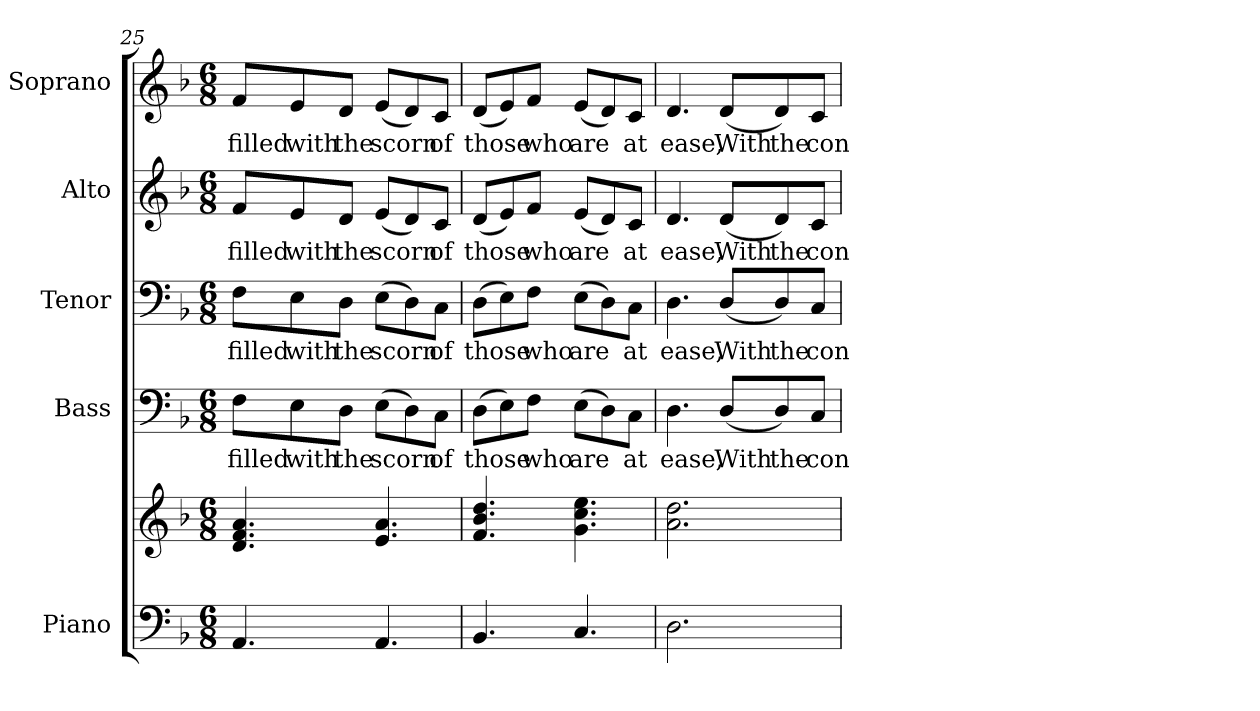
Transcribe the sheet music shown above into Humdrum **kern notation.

**kern	**kern	**kern	**text	**kern	**text	**kern	**text	**kern	**text
*part5	*part5	*part4	*part4	*part3	*part3	*part2	*part2	*part1	*part1
*staff6	*staff5	*staff4	*staff4	*staff3	*staff3	*staff2	*staff2	*staff1	*staff1
*I"Piano	*	*I"Bass	*	*I"Tenor	*	*I"Alto	*	*I"Soprano	*
*I'Pno.	*	*I'B.	*	*I'T.	*	*I'A.	*	*I'S.	*
!!LO:PB:g=z
*clefF4	*clefG2	*clefF4	*	*clefF4	*	*clefG2	*	*clefG2	*
*k[b-]	*k[b-]	*k[b-]	*	*k[b-]	*	*k[b-]	*	*k[b-]	*
*F:	*F:	*F:	*	*F:	*	*F:	*	*F:	*
*M6/8	*M6/8	*M6/8	*	*M6/8	*	*M6/8	*	*M6/8	*
=25	=25	=25	=25	=25	=25	=25	=25	=25	=25
!	!	!	!LO:LY:b:color=#000000	!	!	!	!	!	!
!	!	!	!	!	!LO:LY:b:color=#000000	!	!	!	!
!	!	!	!	!	!	!	!LO:LY:b:color=#000000	!	!
!	!	!	!	!	!	!	!	!	!LO:LY:b:color=#000000
4.AAi/	4.di/ 4.fi 4.ai	8Fi\L	filled	8Fi\L	filled	8fi/L	filled	8fi/L	filled
!	!	!	!LO:LY:b:color=#000000	!	!	!	!	!	!
!	!	!	!	!	!LO:LY:b:color=#000000	!	!	!	!
!	!	!	!	!	!	!	!LO:LY:b:color=#000000	!	!
!	!	!	!	!	!	!	!	!	!LO:LY:b:color=#000000
.	.	8Ei\	with	8Ei\	with	8ei/	with	8ei/	with
!	!	!	!LO:LY:b:color=#000000	!	!	!	!	!	!
!	!	!	!	!	!LO:LY:b:color=#000000	!	!	!	!
!	!	!	!	!	!	!	!LO:LY:b:color=#000000	!	!
!	!	!	!	!	!	!	!	!	!LO:LY:b:color=#000000
.	.	8Di\J	the	8Di\J	the	8di/J	the	8di/J	the
!	!	!	!LO:LY:b:color=#000000	!	!	!	!	!	!
!	!	!	!	!	!LO:LY:b:color=#000000	!	!	!	!
!	!	!	!	!	!	!	!LO:LY:b:color=#000000	!	!
!	!	!	!	!	!	!	!	!	!LO:LY:b:color=#000000
4.AAi/	4.ei/ 4.ai	(8Ei\L	scorn	(8Ei\L	scorn	(8ei/L	scorn	(8ei/L	scorn
.	.	8Di\)	.	8Di\)	.	8di/)	.	8di/)	.
!	!	!	!LO:LY:b:color=#000000	!	!	!	!	!	!
!	!	!	!	!	!LO:LY:b:color=#000000	!	!	!	!
!	!	!	!	!	!	!	!LO:LY:b:color=#000000	!	!
!	!	!	!	!	!	!	!	!	!LO:LY:b:color=#000000
.	.	8Ci\J	of	8Ci\J	of	8ci/J	of	8ci/J	of
=26	=26	=26	=26	=26	=26	=26	=26	=26	=26
!	!	!	!LO:LY:b:color=#000000	!	!	!	!	!	!
!	!	!	!	!	!LO:LY:b:color=#000000	!	!	!	!
!	!	!	!	!	!	!	!LO:LY:b:color=#000000	!	!
!	!	!	!	!	!	!	!	!	!LO:LY:b:color=#000000
4.BB-i/	4.fi/ 4.b-i 4.ddi	(8Di\L	those	(8Di\L	those	(8di/L	those	(8di/L	those
.	.	8Ei\)	.	8Ei\)	.	8ei/)	.	8ei/)	.
!	!	!	!LO:LY:b:color=#000000	!	!	!	!	!	!
!	!	!	!	!	!LO:LY:b:color=#000000	!	!	!	!
!	!	!	!	!	!	!	!LO:LY:b:color=#000000	!	!
!	!	!	!	!	!	!	!	!	!LO:LY:b:color=#000000
.	.	8Fi\J	who	8Fi\J	who	8fi/J	who	8fi/J	who
!	!	!	!LO:LY:b:color=#000000	!	!	!	!	!	!
!	!	!	!	!	!LO:LY:b:color=#000000	!	!	!	!
!	!	!	!	!	!	!	!LO:LY:b:color=#000000	!	!
!	!	!	!	!	!	!	!	!	!LO:LY:b:color=#000000
4.Ci/	4.gi\ 4.cci 4.eei	(8Ei\L	are	(8Ei\L	are	(8ei/L	are	(8ei/L	are
.	.	8Di\)	.	8Di\)	.	8di/)	.	8di/)	.
!	!	!	!LO:LY:b:color=#000000	!	!	!	!	!	!
!	!	!	!	!	!LO:LY:b:color=#000000	!	!	!	!
!	!	!	!	!	!	!	!LO:LY:b:color=#000000	!	!
!	!	!	!	!	!	!	!	!	!LO:LY:b:color=#000000
.	.	8Ci\J	at	8Ci\J	at	8ci/J	at	8ci/J	at
!!LO:PB:g=z
=27	=27	=27	=27	=27	=27	=27	=27	=27	=27
!	!	!	!LO:LY:b:color=#000000	!	!	!	!	!	!
!	!	!	!	!	!LO:LY:b:color=#000000	!	!	!	!
!	!	!	!	!	!	!	!LO:LY:b:color=#000000	!	!
!	!	!	!	!	!	!	!	!	!LO:LY:b:color=#000000
2.Di\	2.ai\ 2.ddi	4.Di\	ease,	4.Di\	ease,	4.di/	ease,	4.di/	ease,
!	!	!	!LO:LY:b:color=#000000	!	!	!	!	!	!
!	!	!	!	!	!LO:LY:b:color=#000000	!	!	!	!
!	!	!	!	!	!	!	!LO:LY:b:color=#000000	!	!
!	!	!	!	!	!	!	!	!	!LO:LY:b:color=#000000
.	.	(8Di/L	With	(8Di/L	With	(8di/L	With	(8di/L	With
!	!	!	!LO:LY:b:color=#000000	!	!	!	!	!	!
!	!	!	!	!	!LO:LY:b:color=#000000	!	!	!	!
!	!	!	!	!	!	!	!LO:LY:b:color=#000000	!	!
!	!	!	!	!	!	!	!	!	!LO:LY:b:color=#000000
.	.	8Di/)	the	8Di/)	the	8di/)	the	8di/)	the
!	!	!	!LO:LY:b:color=#000000	!	!	!	!	!	!
!	!	!	!	!	!LO:LY:b:color=#000000	!	!	!	!
!	!	!	!	!	!	!	!LO:LY:b:color=#000000	!	!
!	!	!	!	!	!	!	!	!	!LO:LY:b:color=#000000
.	.	8Ci/J	con	8Ci/J	con	8ci/J	con	8ci/J	con
=	=	=	=	=	=	=	=	=	=
*-	*-	*-	*-	*-	*-	*-	*-	*-	*-
